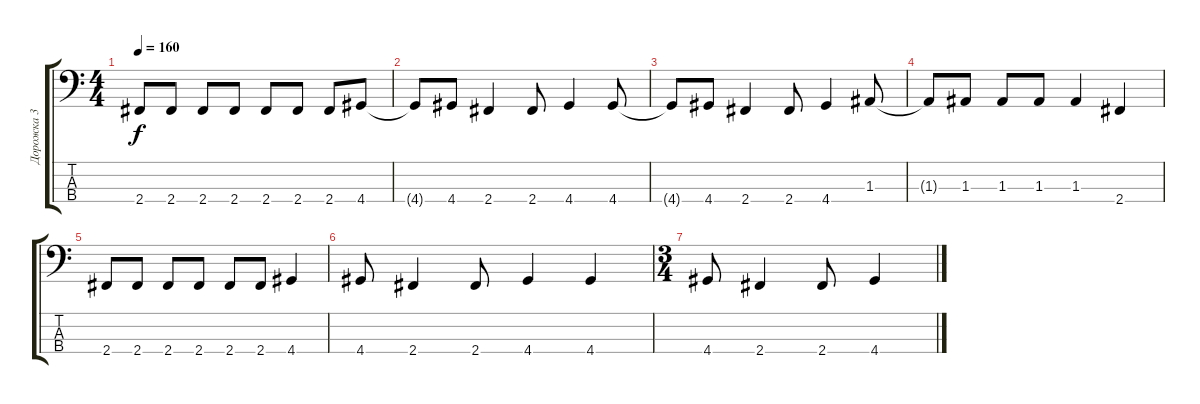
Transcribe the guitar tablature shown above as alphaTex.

\track ("Дорожка 3" "Дорожка 3") {instrument electricbasspick}
\staff {score tabs}
\tuning (G2 D2 A1 E1) {hide}
\ts (4 4)
\tempo 160
\clef f4
\ks c
2.4{t}.8{dy f} 2.4.8 2.4.8 2.4.8 2.4.8 2.4.8 2.4.8 4.4.8 |
4.4{t}.8 4.4.8 2.4.4 2.4.8 4.4.4 4.4.8 |
4.4{t}.8 4.4.8 2.4.4 2.4.8 4.4.4 1.3.8 |
1.3{t}.8 1.3.8 1.3.8 1.3.8 1.3.4 2.4.4 |
2.4.8 2.4.8 2.4.8 2.4.8 2.4.8 2.4.8 4.4.4 |
4.4.8 2.4.4 2.4.8 4.4.4 4.4.4 |
\ts (3 4)
4.4.8 2.4.4 2.4.8 4.4.4
